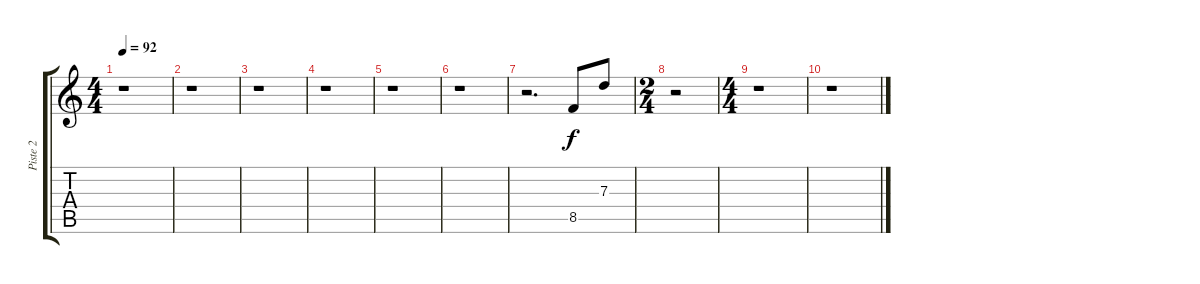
\track ("Piste 2" "Piste 2") {instrument acousticguitarnylon}
\staff {score tabs}
\tuning (E4 B3 G3 D3 A2 D2) {hide}
\ts (4 4)
\tempo 92
\clef g2
\ks c
r.1{dy f} |
r.1 |
r.1 |
r.1 |
r.1 |
r.1 |
r.2{d} 8.5.8 7.3.8 |
\ts (2 4)
r.2 |
\ts (4 4)
r.1 |
r.1
